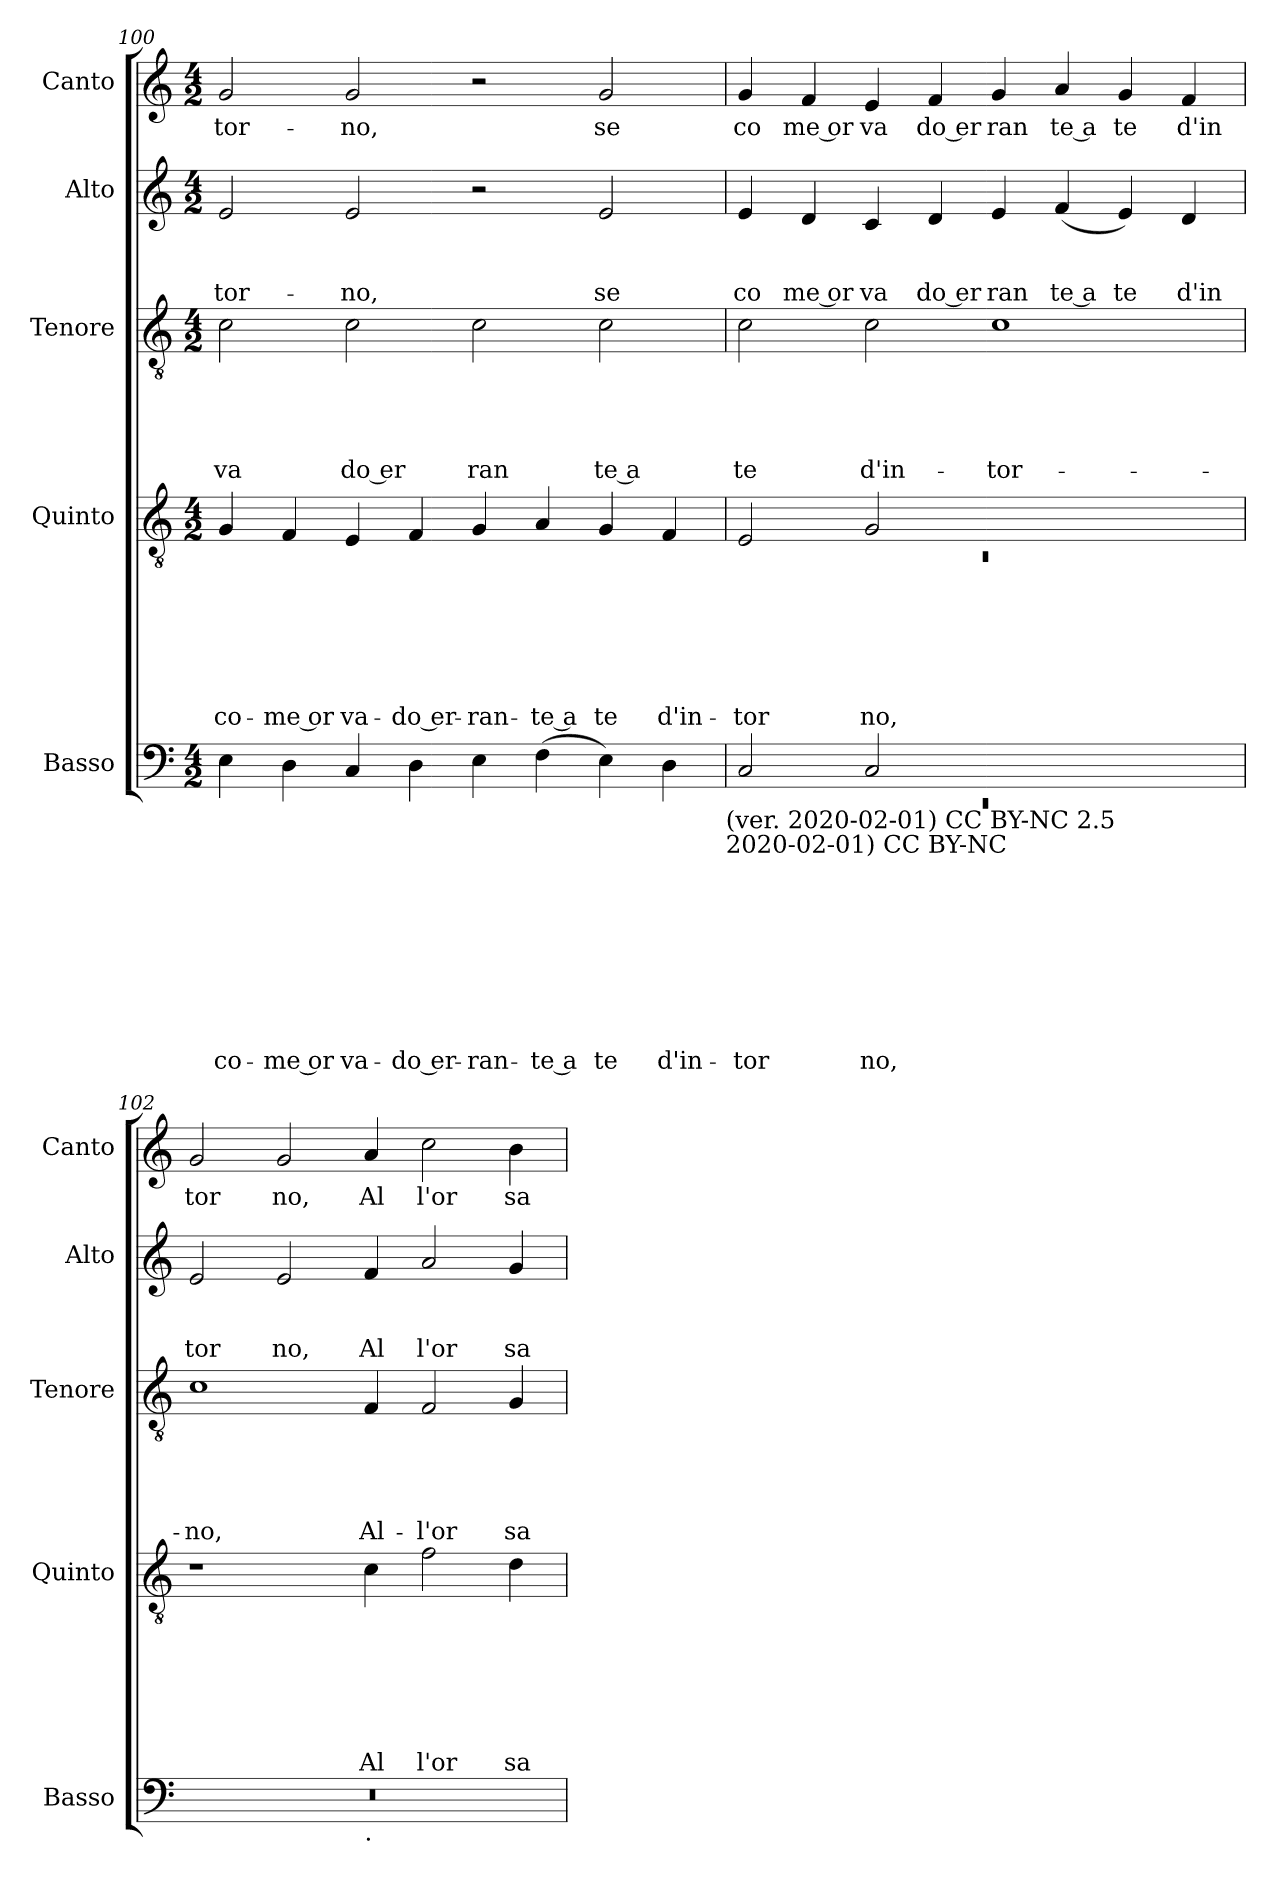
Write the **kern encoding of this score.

**kern	**text	**text	**text	**text	**text	**text	**text	**text	**text	**kern	**text	**text	**text	**text	**text	**text	**text	**kern	**text	**text	**text	**text	**text	**kern	**text	**text	**text	**kern	**text
*part5	*part5	*part5	*part5	*part5	*part5	*part5	*part5	*part5	*part5	*part4	*part4	*part4	*part4	*part4	*part4	*part4	*part4	*part3	*part3	*part3	*part3	*part3	*part3	*part2	*part2	*part2	*part2	*part1	*part1
*staff5	*staff5	*staff5	*staff5	*staff5	*staff5	*staff5	*staff5	*staff5	*staff5	*staff4	*staff4	*staff4	*staff4	*staff4	*staff4	*staff4	*staff4	*staff3	*staff3	*staff3	*staff3	*staff3	*staff3	*staff2	*staff2	*staff2	*staff2	*staff1	*staff1
*I"Basso	*	*	*	*	*	*	*	*	*	*I"Quinto	*	*	*	*	*	*	*	*I"Tenore	*	*	*	*	*	*I"Alto	*	*	*	*I"Canto	*
*I'Basso	*	*	*	*	*	*	*	*	*	*I'Quinto	*	*	*	*	*	*	*	*I'Tenore	*	*	*	*	*	*I'Alto	*	*	*	*I'Canto	*
*clefF4	*	*	*	*	*	*	*	*	*	*clefGv2	*	*	*	*	*	*	*	*clefGv2	*	*	*	*	*	*clefG2	*	*	*	*clefG2	*
*k[]	*	*	*	*	*	*	*	*	*	*k[]	*	*	*	*	*	*	*	*k[]	*	*	*	*	*	*k[]	*	*	*	*k[]	*
*C:	*	*	*	*	*	*	*	*	*	*C:	*	*	*	*	*	*	*	*C:	*	*	*	*	*	*C:	*	*	*	*C:	*
*M4/2	*	*	*	*	*	*	*	*	*	*M4/2	*	*	*	*	*	*	*	*M4/2	*	*	*	*	*	*M4/2	*	*	*	*M4/2	*
=100	=100	=100	=100	=100	=100	=100	=100	=100	=100	=100	=100	=100	=100	=100	=100	=100	=100	=100	=100	=100	=100	=100	=100	=100	=100	=100	=100	=100	=100
!	!	!	!	!	!	!	!	!	!LO:LY:b	!	!	!	!	!	!	!	!LO:LY:b	!	!	!	!	!	!LO:LY:b	!	!	!	!LO:LY:b	!	!LO:LY:b
4E\	.	.	.	.	.	.	.	.	co-	4G/	.	.	.	.	.	.	co-	2c\	.	.	.	.	va	2e/	.	.	-tor-	2g/	-tor-
!	!	!	!	!	!	!	!	!	!LO:LY:b:rj	!	!	!	!	!	!	!	!LO:LY:b:rj	!	!	!	!	!	!	!	!	!	!	!	!
4D\	.	.	.	.	.	.	.	.	-me or	4F/	.	.	.	.	.	.	-me or	.	.	.	.	.	.	.	.	.	.	.	.
!	!	!	!	!	!	!	!	!	!LO:LY:b	!	!	!	!	!	!	!	!LO:LY:b	!	!	!	!	!	!LO:LY:b:rj	!	!	!	!LO:LY:b	!	!LO:LY:b
4C/	.	.	.	.	.	.	.	.	va-	4E/	.	.	.	.	.	.	va-	2c\	.	.	.	.	do er	2e/	.	.	-no,	2g/	-no,
!	!	!	!	!	!	!	!	!	!LO:LY:b:rj	!	!	!	!	!	!	!	!LO:LY:b:rj	!	!	!	!	!	!	!	!	!	!	!	!
4D\	.	.	.	.	.	.	.	.	-do er-	4F/	.	.	.	.	.	.	-do er-	.	.	.	.	.	.	.	.	.	.	.	.
!	!	!	!	!	!	!	!	!	!LO:LY:b	!	!	!	!	!	!	!	!LO:LY:b	!	!	!	!	!	!LO:LY:b	!	!	!	!	!	!
4E\	.	.	.	.	.	.	.	.	-ran-	4G/	.	.	.	.	.	.	-ran-	2c\	.	.	.	.	ran	2r	.	.	.	2r	.
!	!	!	!	!	!	!	!	!	!LO:LY:b:rj	!	!	!	!	!	!	!	!LO:LY:b:rj	!	!	!	!	!	!	!	!	!	!	!	!
(<4F\	.	.	.	.	.	.	.	.	-te a	4A/	.	.	.	.	.	.	-te a	.	.	.	.	.	.	.	.	.	.	.	.
!	!	!	!	!	!	!	!	!	!LO:LY:b	!	!	!	!	!	!	!	!LO:LY:b	!	!	!	!	!	!LO:LY:b:rj	!	!	!	!LO:LY:b	!	!LO:LY:b
4E\)	.	.	.	.	.	.	.	.	te	4G/	.	.	.	.	.	.	te	2c\	.	.	.	.	te a	2e/	.	.	se	2g/	se
!	!	!	!	!	!	!	!	!	!LO:LY:b	!	!	!	!	!	!	!	!LO:LY:b	!	!	!	!	!	!	!	!	!	!	!	!
4D\	.	.	.	.	.	.	.	.	d'in-	4F/	.	.	.	.	.	.	d'in-	.	.	.	.	.	.	.	.	.	.	.	.
!LO:TX:b:t=(ver. 2020-02-01) CC BY-NC 2.5	!	!	!	!	!	!	!	!	!	!	!	!	!	!	!	!	!	!	!	!	!	!	!	!	!	!	!	!	!
!LO:TX:b:t=2020-02-01) CC BY-NC	!	!	!	!	!	!	!	!	!	!	!	!	!	!	!	!	!	!	!	!	!	!	!	!	!	!	!	!	!
!!LO:PB:g=z
=101	=101	=101	=101	=101	=101	=101	=101	=101	=101	=101	=101	=101	=101	=101	=101	=101	=101	=101	=101	=101	=101	=101	=101	=101	=101	=101	=101	=101	=101
*^	*	*	*	*	*	*	*	*	*	*^	*	*	*	*	*	*	*	*	*	*	*	*	*	*	*	*	*	*	*
!	!LO:N:vis=1	!	!	!	!	!	!	!	!	!LO:LY:b	!	!LO:N:vis=1	!	!	!	!	!	!	!LO:LY:b	!	!	!	!	!	!LO:LY:b	!	!	!	!LO:LY:b	!	!LO:LY:b
2C/	0rEE	.	.	.	.	.	.	.	.	-tor	2E/	0rC	.	.	.	.	.	.	-tor	2c\	.	.	.	.	te	4e/	.	.	co	4g/	co
!	!	!	!	!	!	!	!	!	!	!	!	!	!	!	!	!	!	!	!	!	!	!	!	!	!	!	!	!	!LO:LY:b:rj	!	!LO:LY:b:rj
.	.	.	.	.	.	.	.	.	.	.	.	.	.	.	.	.	.	.	.	.	.	.	.	.	.	4d/	.	.	me or	4f/	me or
!	!	!	!	!	!	!	!	!	!	!LO:LY:b	!	!	!	!	!	!	!	!	!LO:LY:b	!	!	!	!	!	!LO:LY:b	!	!	!	!LO:LY:b	!	!LO:LY:b
2C/	.	.	.	.	.	.	.	.	.	no,	2G/	.	.	.	.	.	.	.	no,	2c\	.	.	.	.	d'in-	4c/	.	.	va	4e/	va
!	!	!	!	!	!	!	!	!	!	!	!	!	!	!	!	!	!	!	!	!	!	!	!	!	!	!	!	!	!LO:LY:b:rj	!	!LO:LY:b:rj
.	.	.	.	.	.	.	.	.	.	.	.	.	.	.	.	.	.	.	.	.	.	.	.	.	.	4d/	.	.	do er	4f/	do er
!	!	!	!	!	!	!	!	!	!	!	!	!	!	!	!	!	!	!	!	!	!	!	!	!	!LO:LY:b	!	!	!	!LO:LY:b	!	!LO:LY:b
1ryy	.	.	.	.	.	.	.	.	.	.	1ryy	.	.	.	.	.	.	.	.	1c	.	.	.	.	-tor-	4e/	.	.	ran	4g/	ran
!	!	!	!	!	!	!	!	!	!	!	!	!	!	!	!	!	!	!	!	!	!	!	!	!	!	!	!	!	!LO:LY:b:rj	!	!LO:LY:b:rj
.	.	.	.	.	.	.	.	.	.	.	.	.	.	.	.	.	.	.	.	.	.	.	.	.	.	(<4f/	.	.	te a	4a/	te a
!	!	!	!	!	!	!	!	!	!	!	!	!	!	!	!	!	!	!	!	!	!	!	!	!	!	!	!	!	!LO:LY:b	!	!LO:LY:b
.	.	.	.	.	.	.	.	.	.	.	.	.	.	.	.	.	.	.	.	.	.	.	.	.	.	4e/)	.	.	te	4g/	te
!	!	!	!	!	!	!	!	!	!	!	!	!	!	!	!	!	!	!	!	!	!	!	!	!	!	!	!	!	!LO:LY:b	!	!LO:LY:b
.	.	.	.	.	.	.	.	.	.	.	.	.	.	.	.	.	.	.	.	.	.	.	.	.	.	4d/	.	.	d'in	4f/	d'in
*	*	*	*	*	*	*	*	*	*	*	*v	*v	*	*	*	*	*	*	*	*	*	*	*	*	*	*	*	*	*	*	*
=102	=102	=102	=102	=102	=102	=102	=102	=102	=102	=102	=102	=102	=102	=102	=102	=102	=102	=102	=102	=102	=102	=102	=102	=102	=102	=102	=102	=102	=102	=102
!	!	!	!	!	!	!	!	!	!	!	!	!	!	!	!	!	!	!	!	!	!	!	!	!LO:LY:b	!	!	!	!LO:LY:b	!	!LO:LY:b
0r	1ryy	.	.	.	.	.	.	.	.	.	1r	.	.	.	.	.	.	.	1c	.	.	.	.	-no,	2e/	.	.	tor	2g/	tor
!	!	!	!	!	!	!	!	!	!	!	!	!	!	!	!	!	!	!	!	!	!	!	!	!	!	!	!	!LO:LY:b	!	!LO:LY:b
.	.	.	.	.	.	.	.	.	.	.	.	.	.	.	.	.	.	.	.	.	.	.	.	.	2e/	.	.	no,	2g/	no,
!	!LO:TX:b:t=.	!	!	!	!	!	!	!	!	!	!	!	!	!	!	!	!	!	!	!	!	!	!	!	!	!	!	!	!	!
!	!	!	!	!	!	!	!	!	!	!	!	!	!	!	!	!	!	!LO:LY:b	!	!	!	!	!	!LO:LY:b	!	!	!	!LO:LY:b	!	!LO:LY:b
.	1ryy	.	.	.	.	.	.	.	.	.	4c\	.	.	.	.	.	.	Al	4F/	.	.	.	.	Al-	4f/	.	.	Al	4a/	Al
!	!	!	!	!	!	!	!	!	!	!	!	!	!	!	!	!	!	!LO:LY:b	!	!	!	!	!	!LO:LY:b	!	!	!	!LO:LY:b	!	!LO:LY:b
.	.	.	.	.	.	.	.	.	.	.	2f\	.	.	.	.	.	.	l'or	2F/	.	.	.	.	-l'or	2a/	.	.	l'or	2cc\	l'or
!	!	!	!	!	!	!	!	!	!	!	!	!	!	!	!	!	!	!LO:LY:b	!	!	!	!	!	!LO:LY:b	!	!	!	!LO:LY:b	!	!LO:LY:b
.	.	.	.	.	.	.	.	.	.	.	4d\	.	.	.	.	.	.	sa	4G/	.	.	.	.	sa-	4g/	.	.	sa	4b\	sa
*v	*v	*	*	*	*	*	*	*	*	*	*	*	*	*	*	*	*	*	*	*	*	*	*	*	*	*	*	*	*	*
=	=	=	=	=	=	=	=	=	=	=	=	=	=	=	=	=	=	=	=	=	=	=	=	=	=	=	=	=	=
*-	*-	*-	*-	*-	*-	*-	*-	*-	*-	*-	*-	*-	*-	*-	*-	*-	*-	*-	*-	*-	*-	*-	*-	*-	*-	*-	*-	*-	*-
